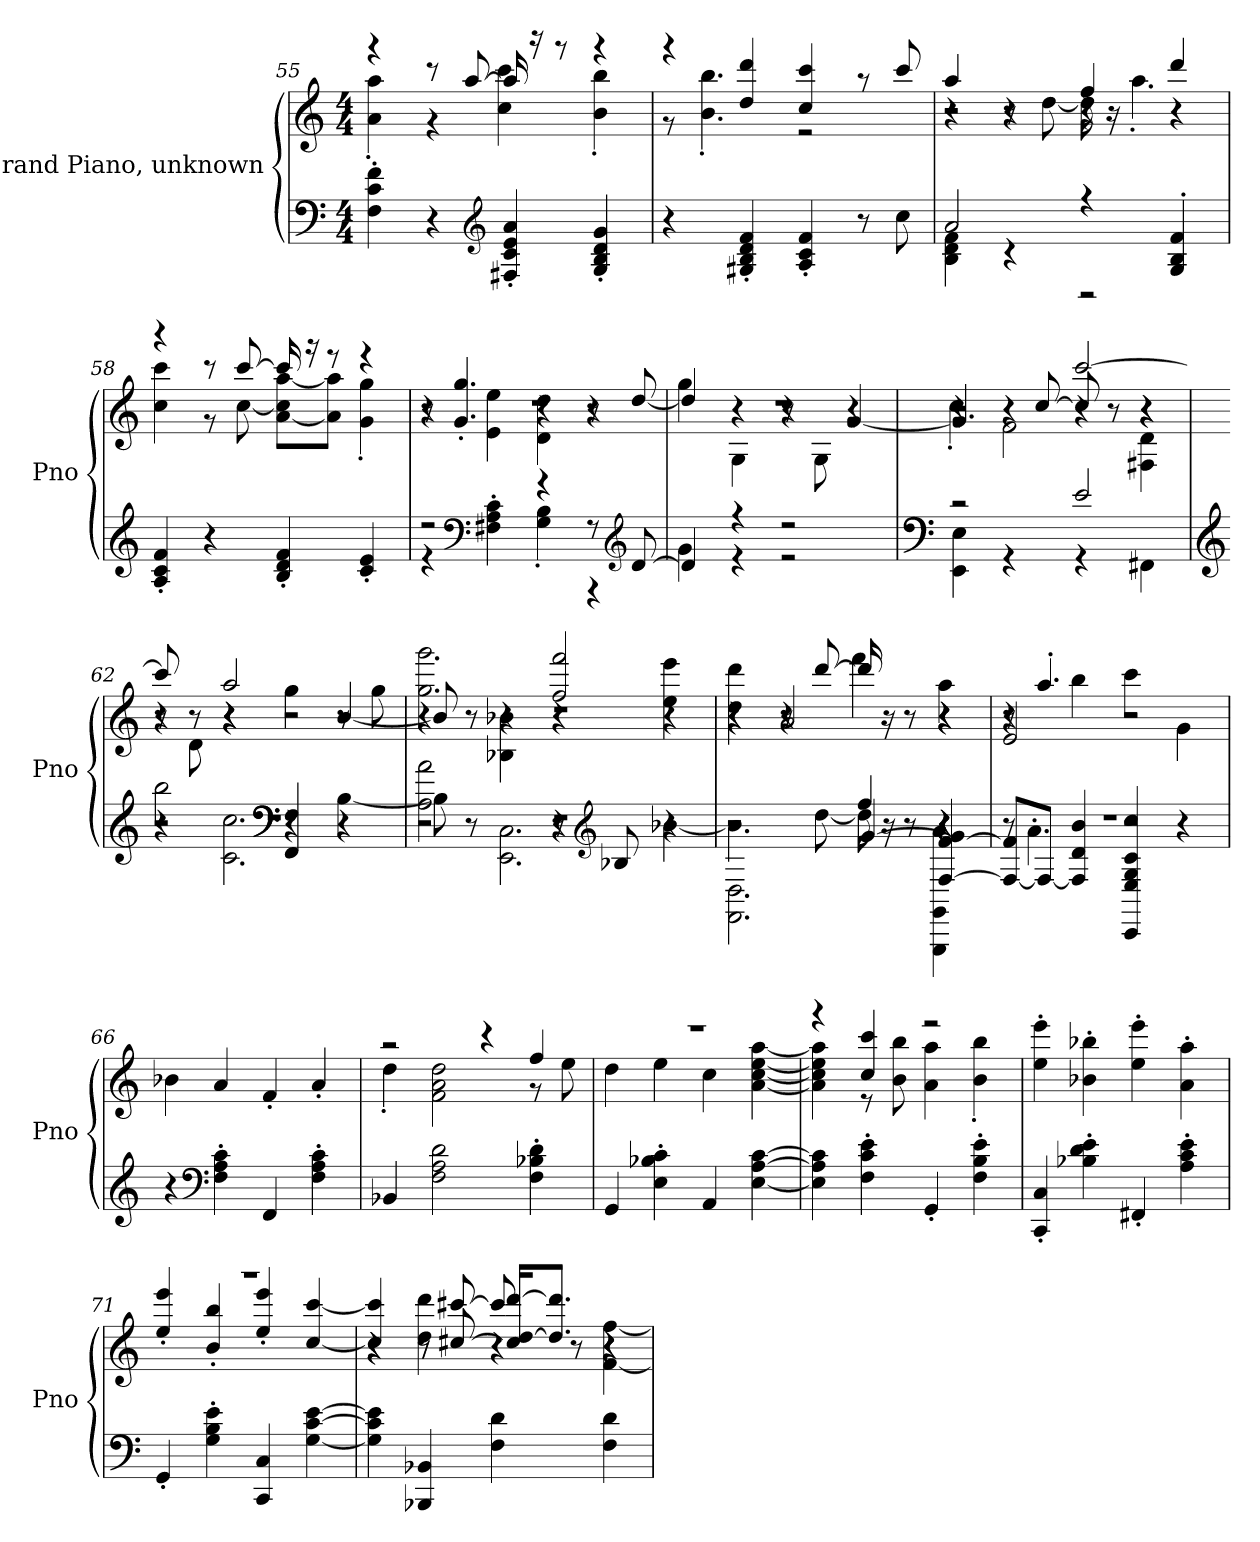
**kern	**kern
*part1	*part1
*staff2	*staff1
*I"Grand Piano, unknown	*
*I'Pno	*
*clefF4	*clefG2
*k[]	*k[]
*M4/4	*M4/4
=55	=55
*	*^
4F\' 4c\' 4f\'	4r	4a\' 4aa\'
4r	8r	4r
.	[8aa/	.
*clefG2	*	*
4F#X/' 4c/' 4e/' 4a/'	16aa/]	4cc\ 4ccc\
.	16r	.
.	8r	.
4G/' 4B/' 4d/' 4g/'	4r	4b\' 4bb\'
!!LO:LB:g=z	!!
=56	=56	=56
4r	4r	8r
.	.	4.b\' 4.bb\'
4G#X/' 4B/' 4d/' 4f/'	4dd/ 4ddd/	.
4A/' 4c/' 4f/'	4cc/ 4ccc/	2r
8r	8r	.
8cc\	8ccc/	.
=57	=57	=57
*^	*	*^
2a/	4B\ 4d\ 4f\	4aa/	4r	2r
.	4r	4r	8r	.
.	.	.	[8dd\	.
4r	2r	4r	16dd\]	4ff/
.	.	.	16r	.
.	.	.	4.aa'\	.
4G/' 4B/' 4f/'	.	4ddd/	.	4r
*v	*v	*	*	*
*	*	*v	*v
=58	=58	=58
4A/' 4c/' 4f/'	4r	4cc\ 4ccc\
4r	8r	8r
.	[8ccc/	[8cc\
4B/' 4d/' 4f/'	16ccc/]	[8a\ 8cc\] [8aa\L
.	16r	.
.	8r	8a\] 8aa\]J
4c/' 4e/'	4r	4g\' 4gg\'
=59	=59	=59
*^	*	*^
2r	4r	1r	8r	4r
.	.	.	4.g/' 4.gg/'	.
*clefF4	*	*	*	*
.	4F#X\' 4A\' 4c\'	.	.	4e\ 4ee\
4r	4G\' 4B\'	.	4r	4d\ 4dd\
8r	4r	.	8r	4r
*clefG2	*	*	*	*
[8d/	.	.	[8dd/	.
=60	=60	=60	=60	=60
4d/]	4g\	1r	4dd/]	4gg\
4r	4r	.	4r	4G\
2r	2r	.	4r	8r
.	.	.	.	8G\
.	.	.	[4g/	4r
*	*	*v	*v	*v
!!LO:LB:g=z
=61	=61	=61
*clefF4	*	*
*	*	*^
*	*	*	*^
*	*	*	*	*^
2r	4EE\ 4E\	2r	4r	4.g/]	4cc'\
.	4r	.	2f\	.	4r
.	.	.	.	[8cc/	.
2e/	4r	[2ccc/	.	8cc/]	4r
.	.	.	.	8r	.
.	4FF#X\	.	4r	4r	4F#X\ 4d\
*v	*v	*	*	*	*
*	*v	*v	*v	*v
=62	=62
*clefG2	*
*^	*^
*	*^	*	*^
*	*	*^	*	*	*
1r	4r	2r	2bb\	8ccc/]	4r	8r
.	.	.	.	8r	.	8d\
.	2.c\ 2.cc\	.	.	4r	2aa/	4r
*clefF4	*	*	*	*	*	*
.	.	4FF/ 4F/	4r	2r	.	4gg\
.	.	4r	[4B\	.	[4b/	8r
.	.	.	.	.	.	8gg\
=63	=63	=63	=63	=63	=63	=63
*	*	*	*	*	*	*^
1r	2A\ 2a\	2r	8B\]	1r	2.gg\ 2.ggg\	8b/]	4r
.	.	.	8r	.	.	8r	.
.	.	.	2.EE\ 2.C\	.	.	4r	4B-X\ 4b-X\
.	4r	8r	.	.	.	2ff/ 2fff/	4r
*clefG2	*	*	*	*	*	*	*
.	.	8B-X/	.	.	.	.	.
.	[4b-X\	4r	.	.	4r	.	4ee\ 4eee\
*	*	*	*	*	*	*v	*v
=64	=64	=64	=64	=64	=64	=64
2r	4.b-\]	2r	2.FF\ 2.D\	4r	4dd\ 4ddd\	4r
.	.	.	.	8r	4r	2a/
.	[8dd\	.	.	[8ddd/	.	.
4ff/	16dd\]	[4g/	.	16ddd/]	4fff\	.
.	16r	.	.	16r	.	.
.	8r	.	.	8r	.	.
4r	4r	[4F/ [4f/ 4g/]	4GGG\ 4GG\ 4a\	4r	4aa\	4r
*	*	*v	*v	*	*	*
!!LO:PB:g=z	!!	!!
=65	=65	=65	=65	=65	=65
1r	8F/_ 8f/]L	8r	8r	4r	2e/
.	8F/J_	4.a'\	4.aa'/	.	.
.	4F/] 4d/ 4b/	.	.	4bb\	.
.	4CC/ 4E/ 4G/ 4c/ 4cc/	2r	2r	4ccc\	2r
.	4r	.	.	4g\	.
*v	*v	*v	*	*	*
*	*v	*v	*v
=66	=66
4r	4b-X\
*clefF4	*
4F\' 4A\' 4c\'	4a/
4FF/	4f'/
4F\' 4A\' 4c\'	4a'/
=67	=67
*	*^
4BB-X/	2r	4dd'\
2F\ 2A\ 2d\	.	2f\ 2a\ 2dd\
.	4r	.
4F\' 4B-X\' 4d\'	4ff/	8r
.	.	8ee\
=68	=68	=68
4GG/	1r	4dd\
4E\' 4B-X\' 4c\'	.	4ee\
4AA/	.	4cc\
[4E\ [4A\ [4c\	.	[4a\ [4cc\ [4ee\ [4aa\
=69	=69	=69
4E\] 4A\] 4c\]	4r	4a\] 4cc\] 4ee\] 4aa\]
4F\' 4c\' 4e\'	4cc/ 4ccc/	8r
.	.	8b\ 8bb\
4GG'/	2r	4a\ 4aa\
4F\' 4B\' 4e\'	.	4b\' 4bb\'
*	*v	*v
=70	=70
4CC/' 4C/'	4ee\' 4eee\'
4B-X\' 4d\' 4e\'	4b-X\' 4bb-X\'
4FF#X'/	4ee\' 4eee\'
4A\' 4c\' 4e\'	4a\' 4aa\'
!!LO:LB:g=z
=71	=71
*	*^
4GG'/	1r	4ee/' 4eee/'
4G\' 4B\' 4e\'	.	4b/' 4bb/'
4CC/ 4C/	.	4ee/' 4eee/'
[4G\ [4c\ [4e\	.	[4cc/ [4ccc/
=72	=72	=72
*	*	*^
4G\] 4c\] 4e\]	4r	4r	4cc/] 4ccc/]
4BBB-X/ 4BB-X/	8r	4dd\ 4ddd\	8r
.	[8ccc#X/	.	[8cc#X/
4F\ 4d\	8ccc#/]	4r	16cc#/] [16dd/ [16ddd/KL
.	.	.	8.dd/] 8.ddd/]J
.	8r	.	.
4F\ 4d\	4r	[4f\ [4ff\	4r
*	*v	*v	*v
=	=
*-	*-
